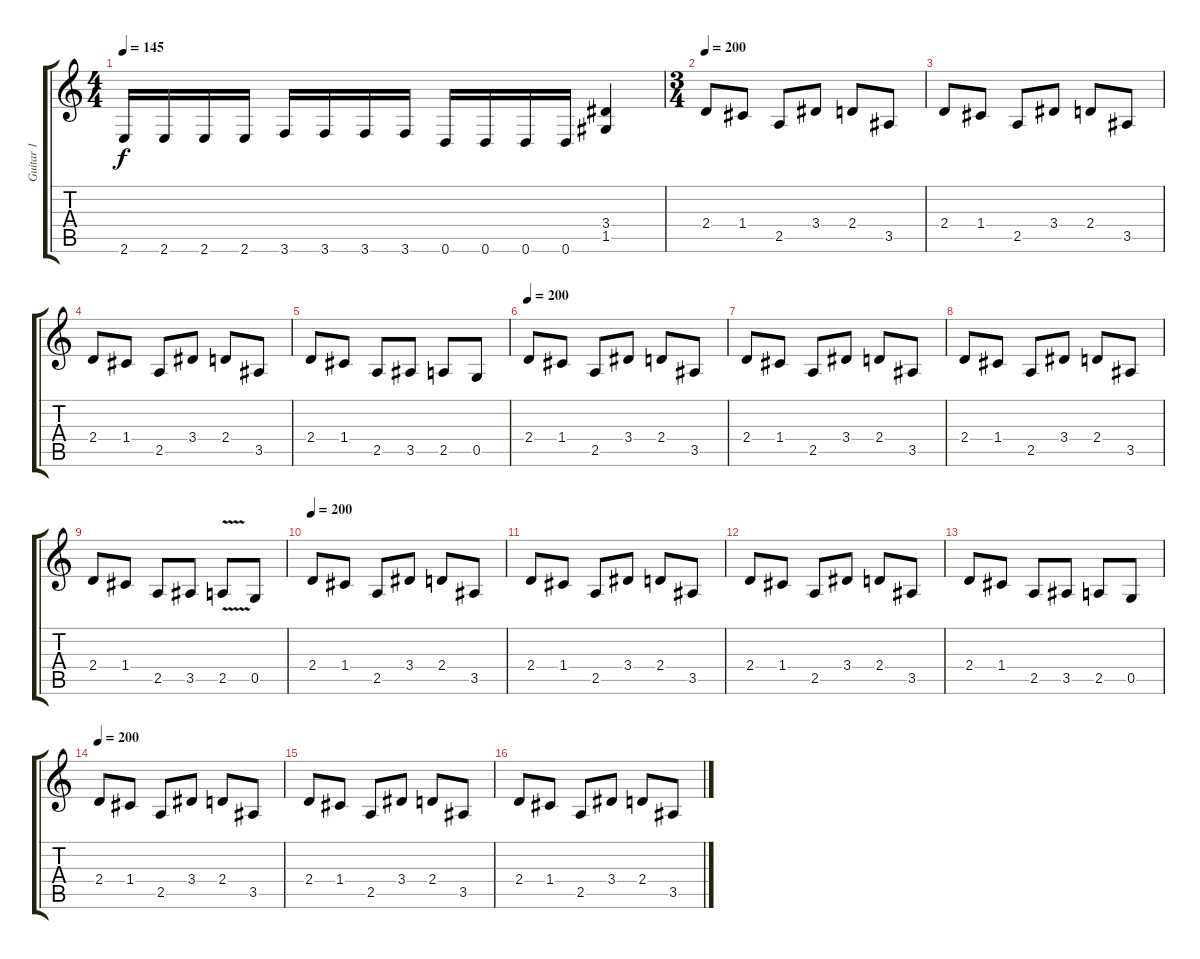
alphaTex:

\track ("Guitar 1" "Guitar 1") {instrument distortionguitar}
\staff {score tabs}
\tuning (D4 A3 F3 C3 G2 D2) {hide}
\ts (4 4)
\tempo 145
\clef g2
\ks c
2.6.16{dy f} 2.6.16 2.6.16 2.6.16 3.6.16 3.6.16 3.6.16 3.6.16 0.6.16 0.6.16 0.6.16 0.6.16 (3.4 1.5).4 |
\ts (3 4)
\tempo 200
2.4.8 1.4.8 2.5.8 3.4.8 2.4.8 3.5.8 |
2.4.8 1.4.8 2.5.8 3.4.8 2.4.8 3.5.8 |
2.4.8 1.4.8 2.5.8 3.4.8 2.4.8 3.5.8 |
2.4.8 1.4.8 2.5.8 3.5.8 2.5.8 0.5.8 |
\tempo 200
2.4.8 1.4.8 2.5.8 3.4.8 2.4.8 3.5.8 |
2.4.8 1.4.8 2.5.8 3.4.8 2.4.8 3.5.8 |
2.4.8 1.4.8 2.5.8 3.4.8 2.4.8 3.5.8 |
2.4.8 1.4.8 2.5.8 3.5.8 2.5{v}.8 0.5.8 |
\tempo 200
2.4.8 1.4.8 2.5.8 3.4.8 2.4.8 3.5.8 |
2.4.8 1.4.8 2.5.8 3.4.8 2.4.8 3.5.8 |
2.4.8 1.4.8 2.5.8 3.4.8 2.4.8 3.5.8 |
2.4.8 1.4.8 2.5.8 3.5.8 2.5.8 0.5.8 |
\tempo 200
2.4.8 1.4.8 2.5.8 3.4.8 2.4.8 3.5.8 |
2.4.8 1.4.8 2.5.8 3.4.8 2.4.8 3.5.8 |
2.4.8 1.4.8 2.5.8 3.4.8 2.4.8 3.5.8
